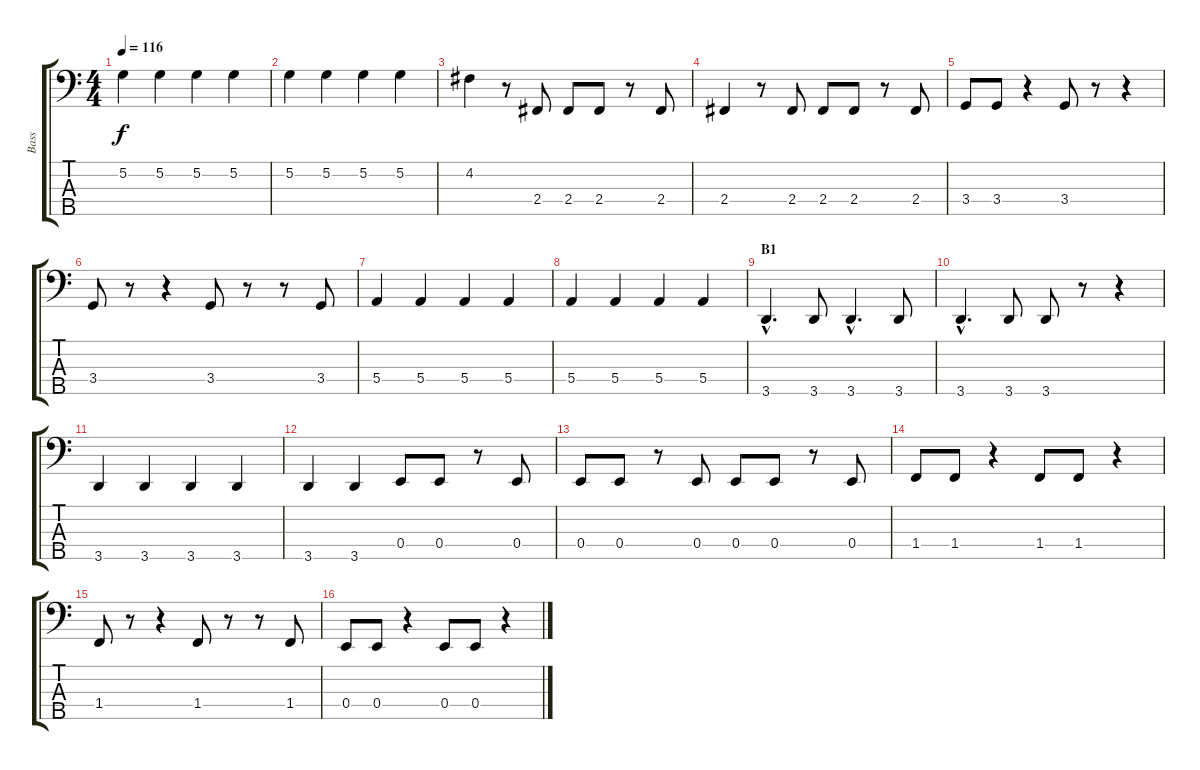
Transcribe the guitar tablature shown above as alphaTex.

\track ("Bass" "Bass") {instrument electricbassfinger}
\staff {score tabs}
\tuning (G2 D2 A1 E1 B0) {hide}
\ts (4 4)
\tempo 116
\clef f4
\ks c
5.2.4{dy f} 5.2.4 5.2.4 5.2.4 |
5.2.4 5.2.4 5.2.4 5.2.4 |
4.2.4 r.8 2.4.8 2.4.8 2.4.8 r.8 2.4.8 |
2.4.4 r.8 2.4.8 2.4.8 2.4.8 r.8 2.4.8 |
3.4.8 3.4.8 r.4 3.4.8 r.8 r.4 |
3.4.8 r.8 r.4 3.4.8 r.8 r.8 3.4.8 |
5.4.4 5.4.4 5.4.4 5.4.4 |
5.4.4 5.4.4 5.4.4 5.4.4 |
\section ("" "B1")
3.5{hac}.4{d} 3.5.8 3.5{hac}.4{d} 3.5.8 |
3.5{hac}.4{d} 3.5.8 3.5.8 r.8 r.4 |
3.5.4 3.5.4 3.5.4 3.5.4 |
3.5.4 3.5.4 0.4.8 0.4.8 r.8 0.4.8 |
0.4.8 0.4.8 r.8 0.4.8 0.4.8 0.4.8 r.8 0.4.8 |
1.4.8 1.4.8 r.4 1.4.8 1.4.8 r.4 |
1.4.8 r.8 r.4 1.4.8 r.8 r.8 1.4.8 |
0.4.8 0.4.8 r.4 0.4.8 0.4.8 r.4
